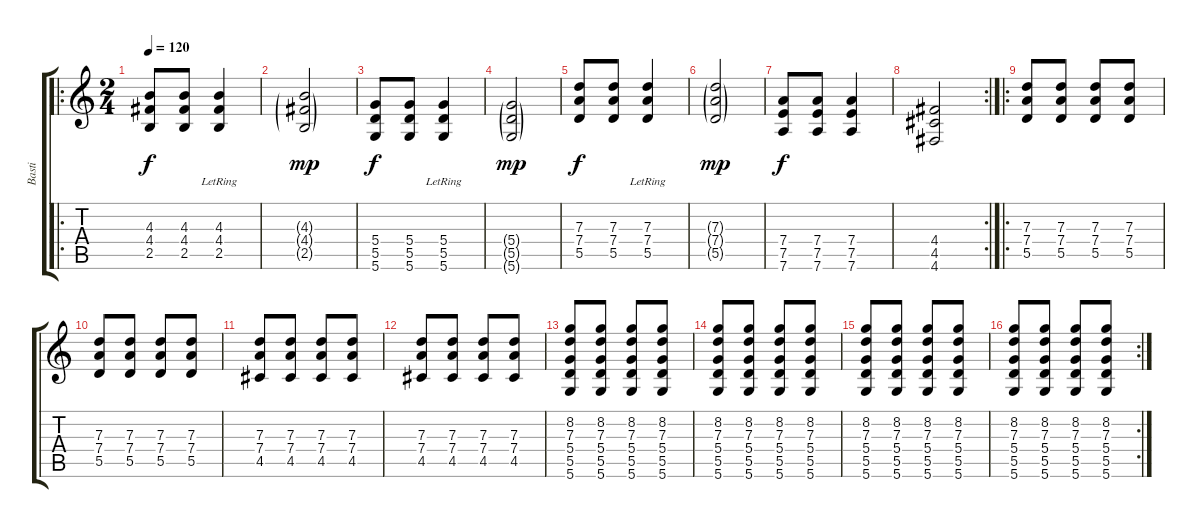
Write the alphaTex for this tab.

\track ("Basti" "Basti") {instrument distortionguitar}
\staff {score tabs}
\tuning (E4 B3 G3 D3 A2 D2) {hide}
\ro
\ts (2 4)
\tempo 120
\clef g2
\ks c
(4.3 4.4 2.5).8{dy f} (4.3 4.4 2.5).8 (4.3 4.4{lr} 2.5).4 |
(4.3{g} 4.4{g} 2.5{g}).2{dy mp} |
(5.4 5.5 5.6).8{dy f} (5.4 5.5 5.6).8 (5.4{lr} 5.5 5.6).4 |
(5.4{g} 5.5{g} 5.6{g}).2{dy mp} |
(7.3 7.4 5.5).8{dy f} (7.3 7.4 5.5).8 (7.3 7.4 5.5{lr}).4 |
(7.3{g} 7.4{g} 5.5{g}).2{dy mp} |
(7.4 7.5 7.6).8{dy f} (7.4 7.5 7.6).8 (7.4 7.5 7.6).4 |
\rc 2
(4.4 4.5 4.6).2 |
\ro
(7.3 7.4 5.5).8 (7.3 7.4 5.5).8 (7.3 7.4 5.5).8 (7.3 7.4 5.5).8 |
(7.3 7.4 5.5).8 (7.3 7.4 5.5).8 (7.3 7.4 5.5).8 (7.3 7.4 5.5).8 |
(7.3 7.4 4.5).8 (7.3 7.4 4.5).8 (7.3 7.4 4.5).8 (7.3 7.4 4.5).8 |
(7.3 7.4 4.5).8 (7.3 7.4 4.5).8 (7.3 7.4 4.5).8 (7.3 7.4 4.5).8 |
(8.2 7.3 5.4 5.5 5.6).8 (8.2 7.3 5.4 5.5 5.6).8 (8.2 7.3 5.4 5.5 5.6).8 (8.2 7.3 5.4 5.5 5.6).8 |
(8.2 7.3 5.4 5.5 5.6).8 (8.2 7.3 5.4 5.5 5.6).8 (8.2 7.3 5.4 5.5 5.6).8 (8.2 7.3 5.4 5.5 5.6).8 |
(8.2 7.3 5.4 5.5 5.6).8 (8.2 7.3 5.4 5.5 5.6).8 (8.2 7.3 5.4 5.5 5.6).8 (8.2 7.3 5.4 5.5 5.6).8 |
\rc 2
(8.2 7.3 5.4 5.5 5.6).8 (8.2 7.3 5.4 5.5 5.6).8 (8.2 7.3 5.4 5.5 5.6).8 (8.2 7.3 5.4 5.5 5.6).8
